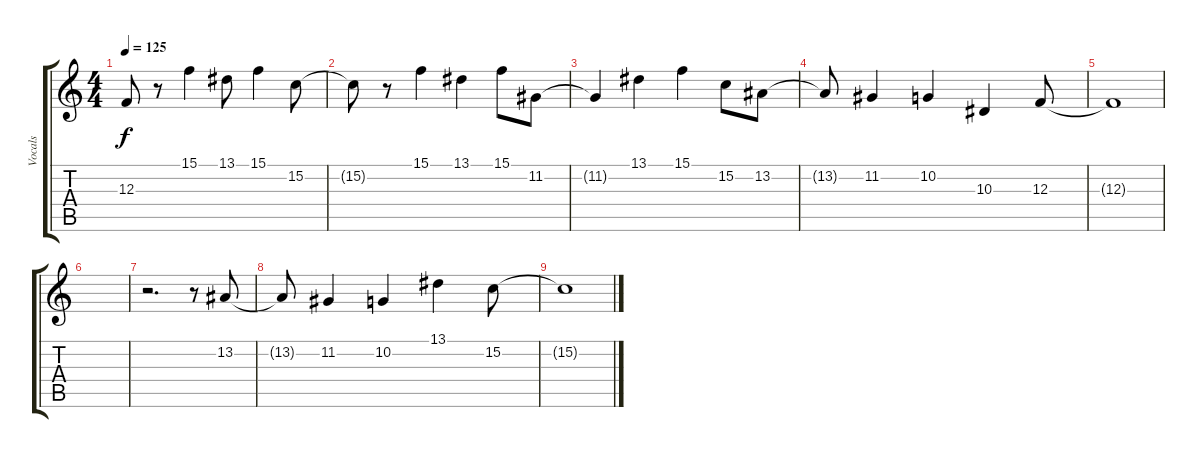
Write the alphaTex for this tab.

\track ("Vocals" "Vocals") {instrument choiraahs}
\staff {score tabs}
\tuning (D4 A3 F3 C3 G2 D2) {hide}
\ts (4 4)
\tempo 125
\clef g2
\ks c
12.3{t}.8{dy f} r.8 15.1.4 13.1.8 15.1.4 15.2.8 |
15.2{t}.8 r.8 15.1.4 13.1.4 15.1.8 11.2.8 |
11.2{t}.4 13.1.4 15.1.4 15.2.8 13.2.8 |
13.2{t}.8 11.2.4 10.2.4 10.3.4 12.3.8 |
12.3{t}.1 |
|
r.2{d} r.8 13.2.8 |
13.2{t}.8 11.2.4 10.2.4 13.1.4 15.2.8 |
15.2{t}.1
